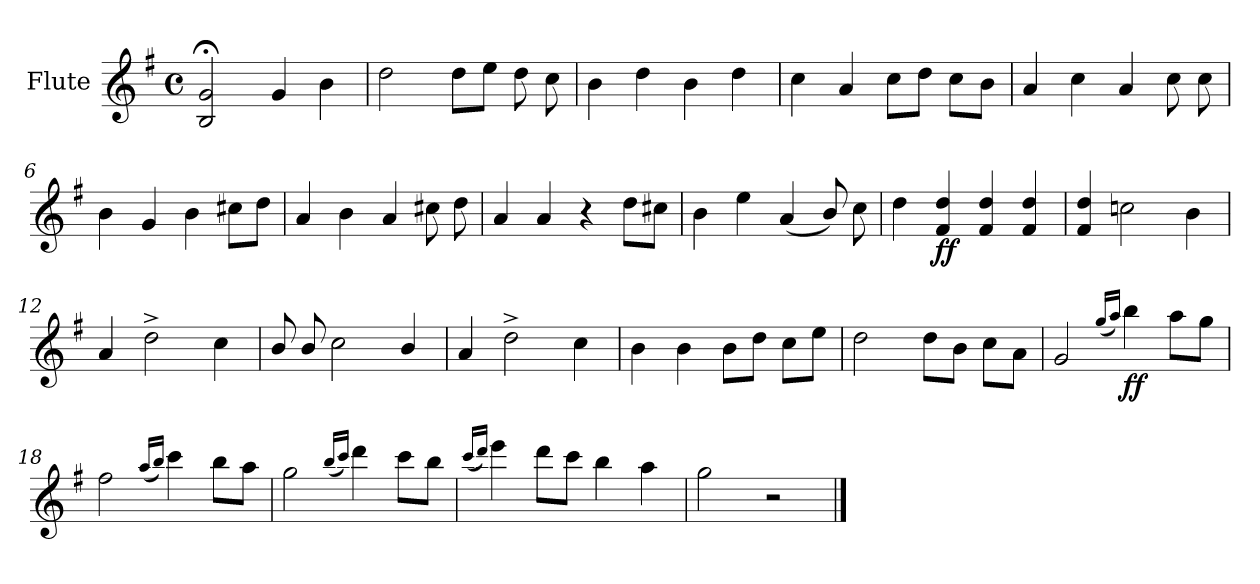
**kern	**dynam
*part1	*part1
*staff1	*staff1
*I"Flute	*
*I'Fl.	*
*clefG2	*
*k[f#]	*
*M4/4	*
*met(c)	*
=1	=1
2B;</ 2g;</	.
4g/	.
4b\	.
=2	=2
2dd\	.
8dd\L	.
8ee\J	.
8dd\	.
8cc\	.
=3	=3
4b\	.
4dd\	.
4b\	.
4dd\	.
=4	=4
4cc\	.
4a/	.
8cc\L	.
8dd\J	.
8cc\L	.
8b\J	.
=5	=5
4a/	.
4cc\	.
4a/	.
8cc\	.
8cc\	.
=6	=6
4b\	.
4g/	.
4b\	.
8cc#X\L	.
8dd\J	.
!!LO:LB:g=z
=7	=7
4a/	.
4b\	.
4a/	.
8cc#X\	.
8dd\	.
=8	=8
4a/	.
4a/	.
4r	.
8dd\L	.
8cc#X\J	.
=9	=9
4b\	.
4ee\	.
(<4a/	.
8b/)	.
8cc\	.
=10	=10
4dd\	.
!	!LO:DY:b
4f#/ 4dd/	ff
4f#/ 4dd/	.
4f#/ 4dd/	.
=11	=11
4f#/ 4dd/	.
2ccn\	.
4b\	.
=12	=12
4a/	.
2dd^\	.
4cc\	.
!!LO:LB:g=z
=13	=13
8b/	.
8b/	.
2cc\	.
4b/	.
=14	=14
4a/	.
2dd^\	.
4cc\	.
=15	=15
4b\	.
4b\	.
8b\L	.
8dd\J	.
8cc\L	.
8ee\J	.
=16	=16
2dd\	.
8dd\L	.
8b\J	.
8cc\L	.
8a\J	.
=17	=17
2g/	.
(<16qqgg/LL	.
16qqaa/JJ)	.
!	!LO:DY:b
4bb\	ff
8aa\L	.
8gg\J	.
=18	=18
2ff#\	.
(<16qqaa/LL	.
16qqbb/JJ)	.
4ccc\	.
8bb\L	.
8aa\J	.
!!LO:LB:g=z
=19	=19
2gg\	.
(<16qqbb/LL	.
16qqccc/JJ)	.
4ddd\	.
8ccc\L	.
8bb\J	.
=20	=20
(<16qqccc/LL	.
16qqddd/JJ)	.
4eee\	.
8ddd\L	.
8ccc\J	.
4bb\	.
4aa\	.
=21	=21
2gg\	.
2r	.
==	==
*-	*-
